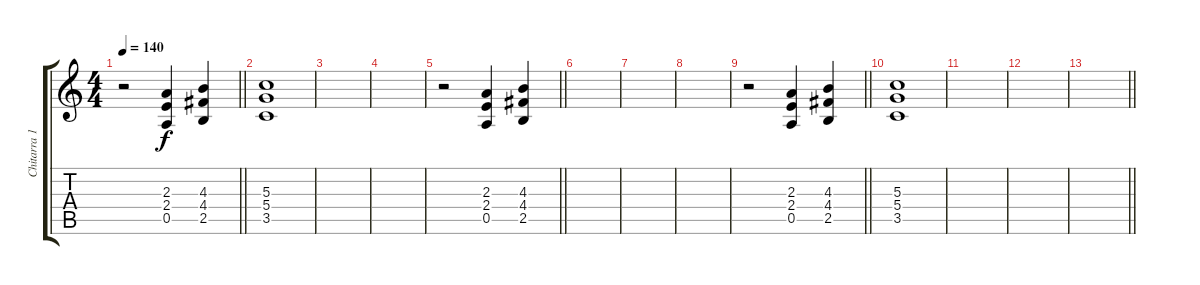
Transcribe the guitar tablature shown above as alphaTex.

\track ("Chitarra 1" "Chitarra 1") {instrument distortionguitar}
\staff {score tabs}
\tuning (E4 B3 G3 D3 A2 E2) {hide}
\ts (4 4)
\tempo 140
\clef g2
\barLineRight lightlight
\ks c
r.2{dy f} (2.3 2.4 0.5).4 (4.3 4.4 2.5).4 |
(5.3 5.4 3.5).1 |
|
|
\barLineRight lightlight
r.2 (2.3 2.4 0.5).4 (4.3 4.4 2.5).4 |
|
|
|
\barLineRight lightlight
r.2 (2.3 2.4 0.5).4 (4.3 4.4 2.5).4 |
(5.3 5.4 3.5).1 |
|
|
\barLineRight lightlight
